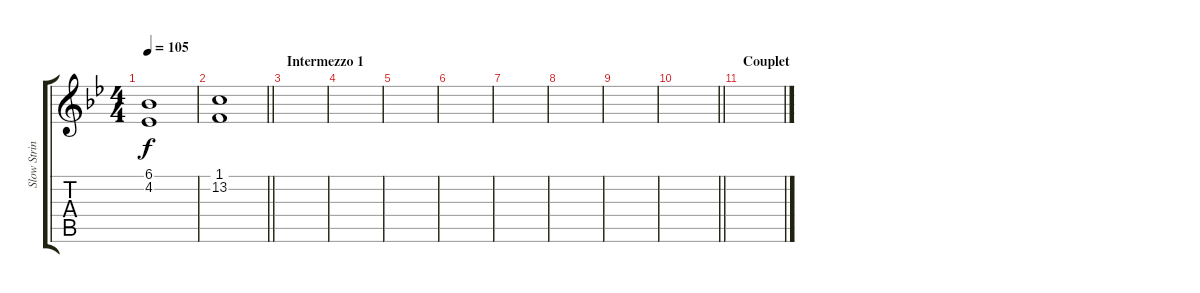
\track ("Slow Strings" "Slow Strin") {instrument stringensemble1}
\staff {score tabs}
\tuning (E4 B3 G3 D3 A2 E2) {hide}
\ts (4 4)
\tempo 105
\clef g2
\ks bb
(6.1 4.2).1{dy f} |
\barLineRight lightlight
(1.1 13.2).1 |
\section ("" "Intermezzo 1")
|
|
|
|
|
|
|
\barLineRight lightlight
|
\section ("" "Couplet")
